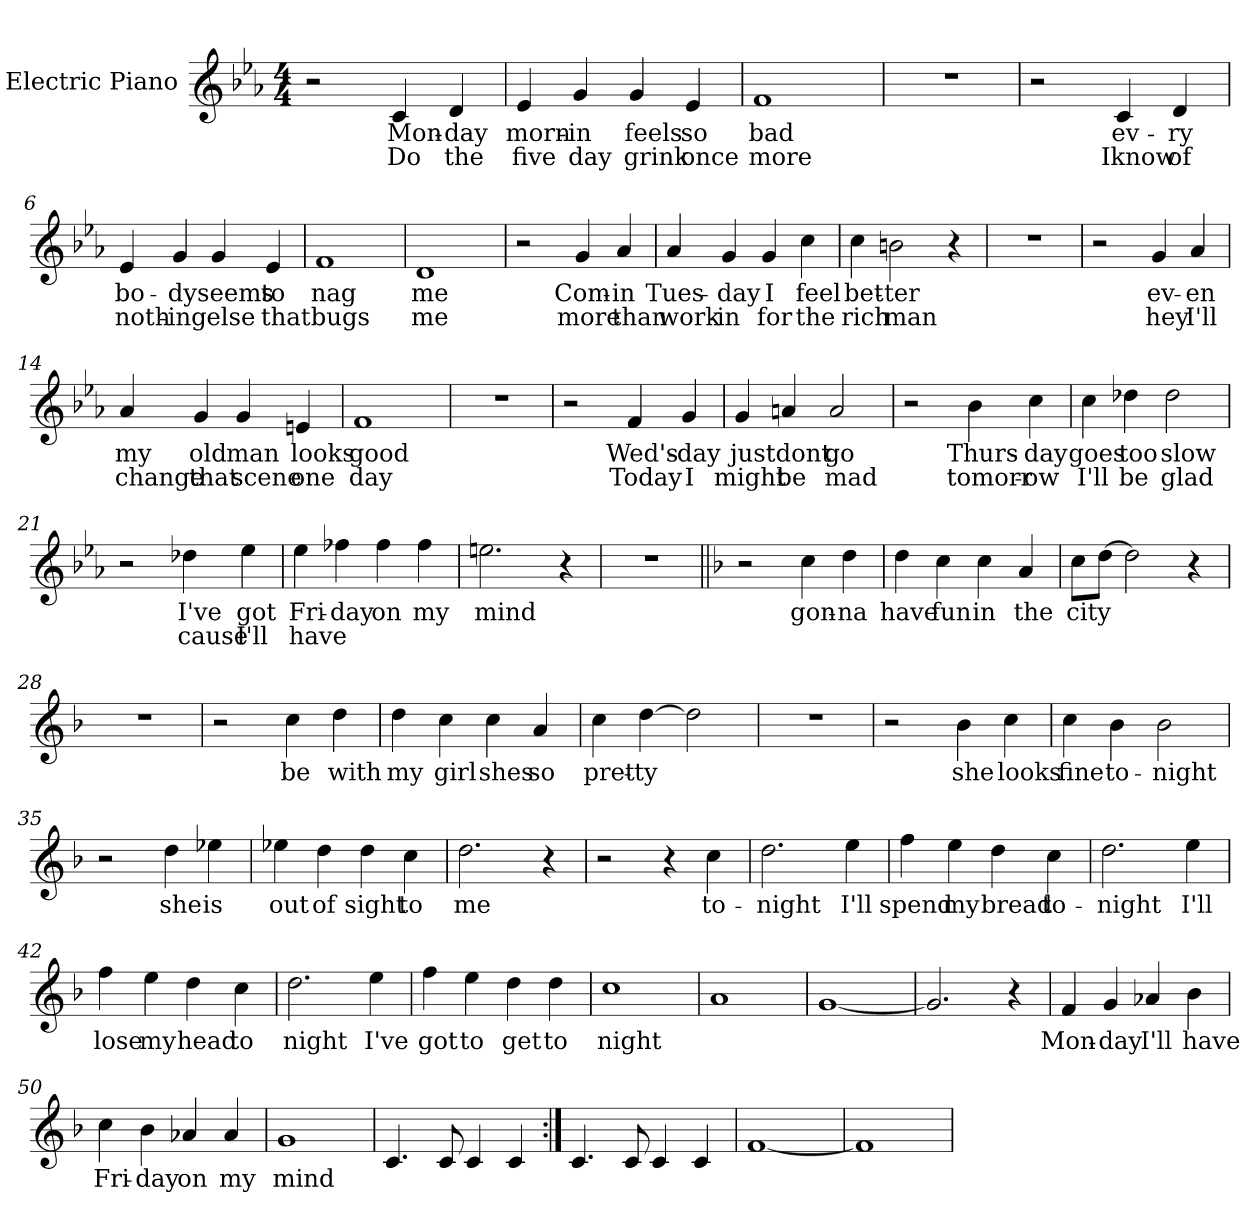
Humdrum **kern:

**kern	**text	**text
*part1	*part1	*part1
*staff1	*staff1	*staff1
*I"Electric Piano	*	*
*I'E.Pno	*	*
*clefG2	*	*
*k[b-e-a-]	*	*
*E-:	*	*
*M4/4	*	*
=1	=1	=1
2r	.	.
4c/	Mon-	Do
4d/	-day	the
=2	=2	=2
4e-/	morn-	five
4g/	-in	day
4g/	feels	grink
4e-/	so	once
=3	=3	=3
1f	bad	more
=4	=4	=4
1r	.	.
!!LO:LB:g=z
=5	=5	=5
2r	.	.
4c/	ev-	Iknow
4d/	-ry	of
=6	=6	=6
4e-/	bo-	noth-
4g/	-dy	-ing
4g/	seems	else
4e-/	to	that
=7	=7	=7
1f	nag	bugs
=8	=8	=8
1d	me	me
=9	=9	=9
2r	.	.
4g/	Com-	more
4a-/	-in	than
=10	=10	=10
4a-/	Tues-	work-
4g/	-day	-in
4g/	I	for
4cc\	feel	the
=11	=11	=11
4cc\	bet-	rich
2bn\	-ter	man
4r	.	.
=12	=12	=12
1r	.	.
!!LO:LB:g=z
=13	=13	=13
2r	.	.
4g/	ev-	hey
4a-/	-en	I'll
=14	=14	=14
4a-/	my	change
4g/	old	that
4g/	man	scene
4en/	looks	one
=15	=15	=15
1f	good	day
=16	=16	=16
1r	.	.
!!LO:LB:g=z
=17	=17	=17
2r	.	.
4f/	Wed's-	Today
4g/	-day	I
=18	=18	=18
4g/	just	might
4an/	dont	be
2a/	go	mad
=19	=19	=19
2r	.	.
4b-\	Thurs-	tomorr-
4cc\	-day	ow
=20	=20	=20
4cc\	goes	I'll
4dd-X\	too	be
2dd-\	slow	glad
!!LO:LB:g=z
=21	=21	=21
2r	.	.
4dd-X\	I've	cause
4ee-\	got	I'll
=22	=22	=22
4ee-\	Fri-	have
4ff-X\	-day	.
4ff-\	on	.
4ff-\	my	.
=23	=23	=23
2.een\	mind	.
4r	.	.
=24	=24	=24
1r	.	.
!!LO:LB:g=z
=25||	=25||	=25||
*k[b-]	*	*
*F:	*	*
2r	.	.
4cc\	gon-	.
4dd\	-na	.
=26	=26	=26
4dd\	have	.
4cc\	fun	.
4cc\	in	.
4a/	the	.
=27	=27	=27
8cc\L	city	.
[8dd\J	.	.
2dd\]	.	.
4r	.	.
=28	=28	=28
1r	.	.
=29	=29	=29
2r	.	.
4cc\	be	.
4dd\	with	.
=30	=30	=30
4dd\	my	.
4cc\	girl	.
4cc\	shes	.
4a/	so	.
=31	=31	=31
4cc\	pret-	.
[4dd\	-ty	.
2dd\]	.	.
=32	=32	=32
1r	.	.
!!LO:LB:g=z
=33	=33	=33
2r	.	.
4b-\	she	.
4cc\	looks	.
=34	=34	=34
4cc\	fine	.
4b-\	to-	.
2b-\	-night	.
=35	=35	=35
2r	.	.
4dd\	she	.
4ee-X\	is	.
=36	=36	=36
4ee-X\	out	.
4dd\	of	.
4dd\	sight	.
4cc\	to	.
=37	=37	=37
2.dd\	me	.
4r	.	.
=38	=38	=38
2r	.	.
4r	.	.
4cc\	to-	.
=39	=39	=39
2.dd\	-night	.
4ee\	I'll	.
=40	=40	=40
4ff\	spend	.
4ee\	my	.
4dd\	bread	.
4cc\	to-	.
!!LO:LB:g=z
=41	=41	=41
2.dd\	-night	.
4ee\	I'll	.
=42	=42	=42
4ff\	lose	.
4ee\	my	.
4dd\	head	.
4cc\	to	.
=43	=43	=43
2.dd\	night	.
4ee\	I've	.
=44	=44	=44
4ff\	got	.
4ee\	to	.
4dd\	get	.
4dd\	to	.
=45	=45	=45
1cc	night	.
=46	=46	=46
1a	.	.
=47	=47	=47
[1g	.	.
=48	=48	=48
2.g/]	.	.
4r	.	.
!!LO:LB:g=z
=49	=49	=49
4f/	Mon-	.
4g/	-day	.
4a-X/	I'll	.
4b-\	have	.
=50	=50	=50
4cc\	Fri-	.
4b-\	-day	.
4a-X/	on	.
4a-/	my	.
=51	=51	=51
1g	mind	.
=52	=52	=52
4.c/	.	.
8c/	.	.
4c/	.	.
4c/	.	.
=53:|!	=53:|!	=53:|!
4.c/	.	.
8c/	.	.
4c/	.	.
4c/	.	.
=54	=54	=54
[1f	.	.
=55	=55	=55
1f]	.	.
=	=	=
*-	*-	*-
